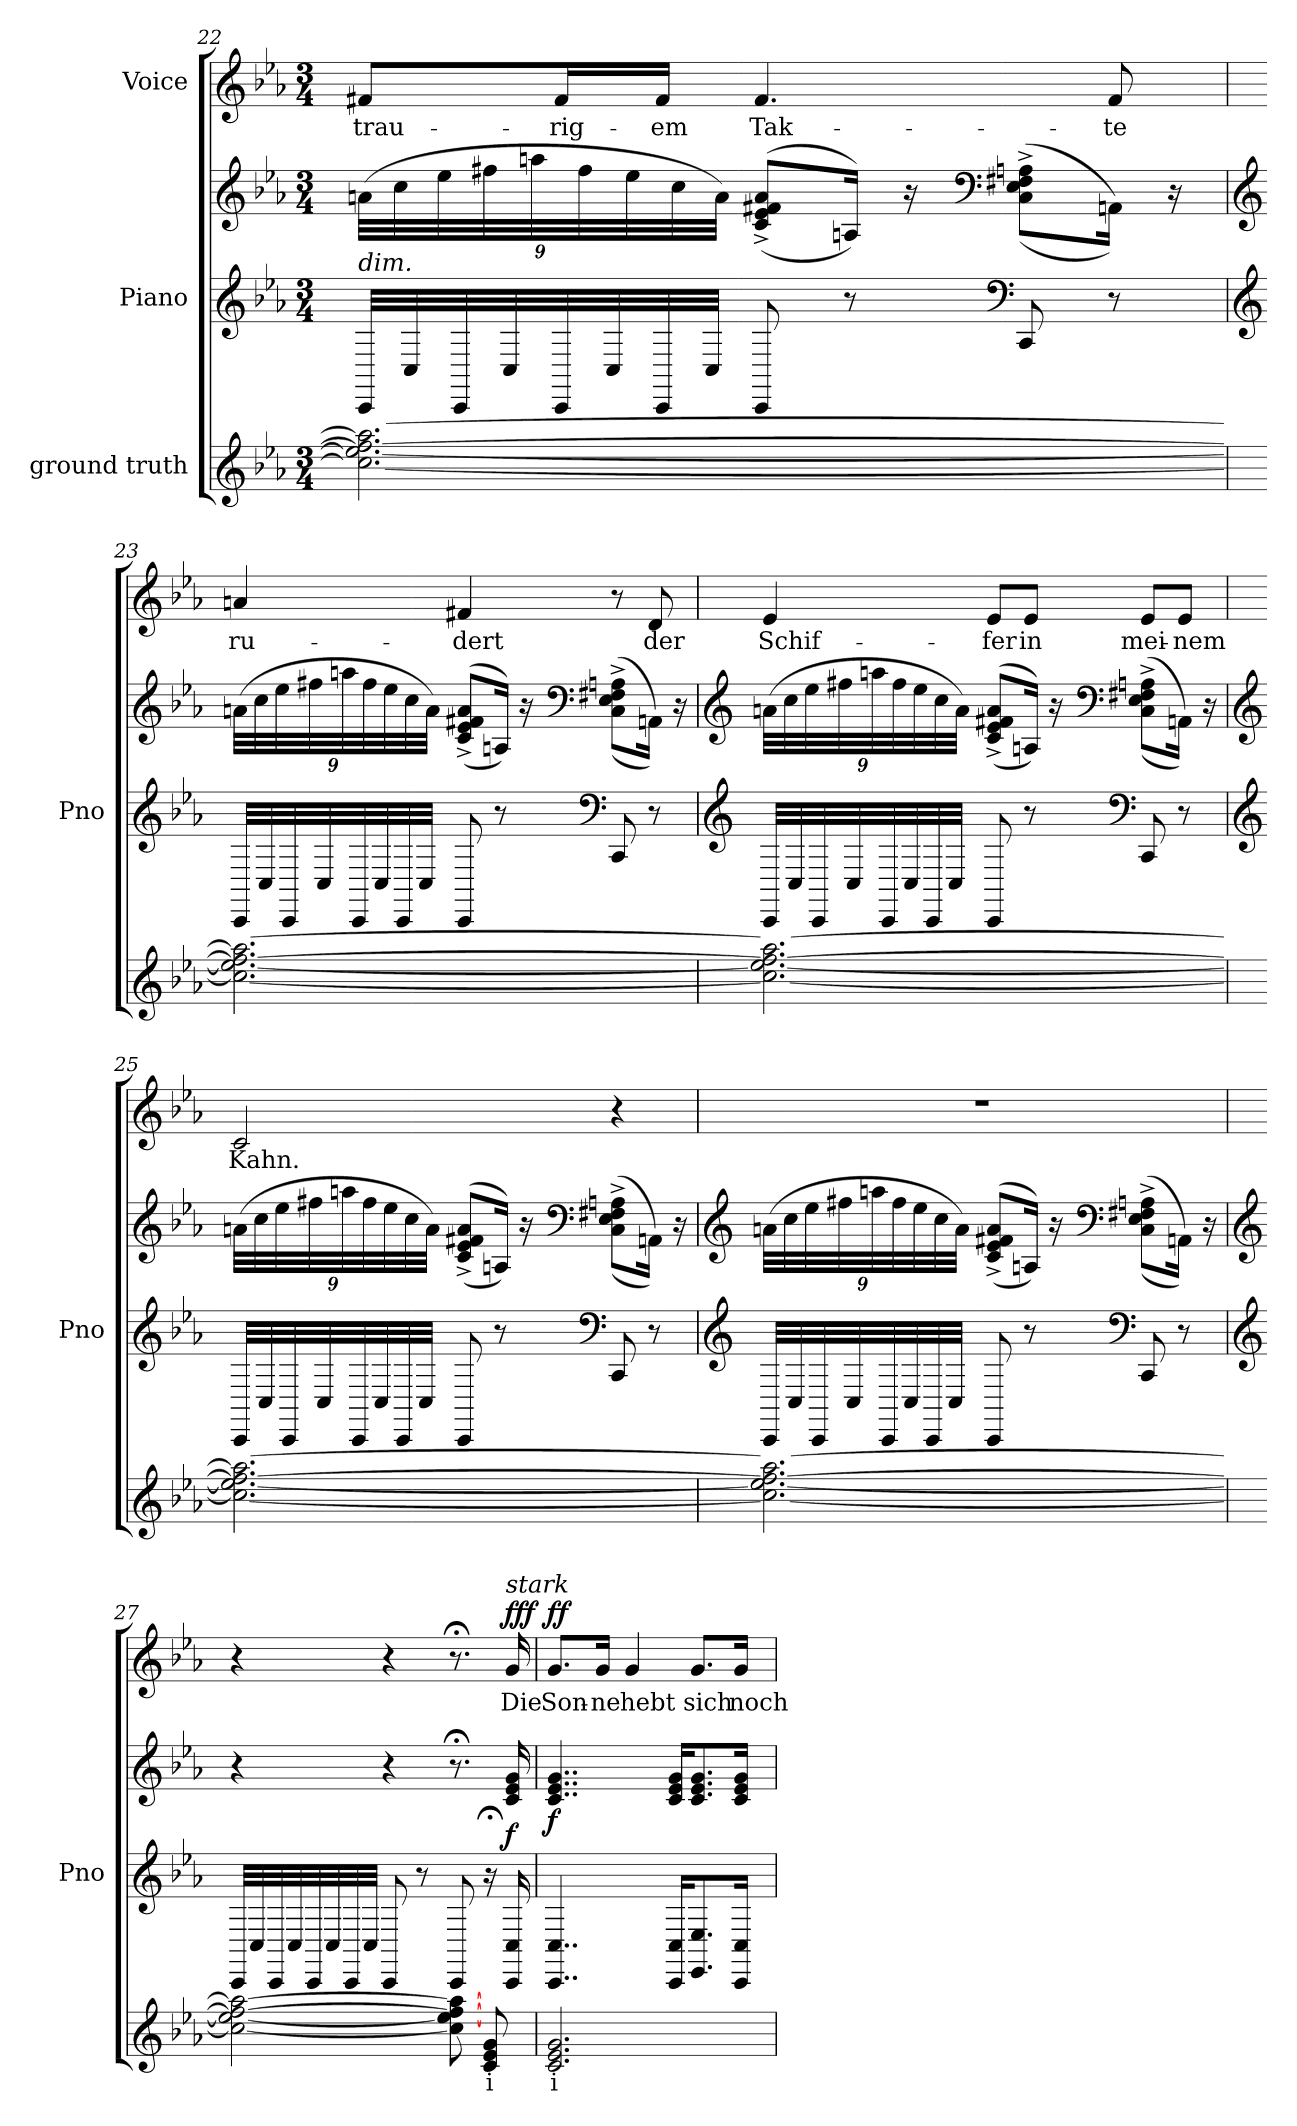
**kern	**text	**kern	**kern	**dynam	**kern	**text	**dynam
*part3	*part3	*part2	*part2	*part2	*part1	*part1	*part1
*staff4	*staff4	*staff3	*staff2	*staff2/3	*staff1	*staff1	*staff1
*I"ground truth	*	*I"Piano	*	*	*I"Voice	*	*
*	*	*I'Pno	*	*	*	*	*
*	*	*clefG2	*clefG2	*	*clefG2	*	*
*k[b-e-a-]	*	*k[b-e-a-]	*k[b-e-a-]	*	*k[b-e-a-]	*	*
*M3/4	*	*M3/4	*M3/4	*	*M3/4	*	*
=22	=22	=22	=22	=22	=22	=22	=22
*	*	*	*Xbrackettup	*	*	*	*
!	!	!LO:TX:a:i:t=dim.	!	!	!	!	!
!	!	!	!	!	!	!LO:LY:b	!
2.cc_ 2.ee-_ 2.ff#_ 2.aa_	.	32CC/LLL	(>36an\LLL	.	8f#X/L	trau-	.
.	.	.	36cc\	.	.	.	.
.	.	32C/	.	.	.	.	.
.	.	.	36ee-\	.	.	.	.
.	.	32CC/	.	.	.	.	.
.	.	.	36ff#X\	.	.	.	.
.	.	32C/	.	.	.	.	.
.	.	.	36aan\	.	.	.	.
!	!	!	!	!	!	!LO:LY:b	!
.	.	32CC/	.	.	16f#/L	-rig-	.
.	.	.	36ff#\	.	.	.	.
.	.	32C/	.	.	.	.	.
.	.	.	36ee-\	.	.	.	.
!	!	!	!	!	!	!LO:LY:b	!
.	.	32CC/	.	.	16f#/JJ	-em	.
.	.	.	36cc\	.	.	.	.
.	.	32C/JJJ	.	.	.	.	.
.	.	.	36a\JJJ)	.	.	.	.
!	!	!	!	!	!	!LO:LY:b	!
.	.	8CC/	(<(<8c/^ 8e-/^ 8f#X/^ 8a/^L	.	4.f#/	Tak-	.
.	.	8r	16An/Jk))	.	.	.	.
.	.	.	16r	.	.	.	.
*	*	*clefF4	*clefF4	*	*	*	*
.	.	8CC/	(>(>8C\^ 8E-\^ 8F#X\^ 8An\^L	.	.	.	.
!	!	!	!	!	!	!LO:LY:b	!
.	.	8r	16AAn\Jk))	.	8f#/	-te	.
.	.	.	16r	.	.	.	.
=23	=23	=23	=23	=23	=23	=23	=23
*	*	*clefG2	*clefG2	*	*	*	*
!	!	!	!	!	!	!LO:LY:b	!
2.cc_ 2.ee-_ 2.ff#_ 2.aa_	.	32CC/LLL	(>36an\LLL	.	4an/	ru-	.
.	.	.	36cc\	.	.	.	.
.	.	32C/	.	.	.	.	.
.	.	.	36ee-\	.	.	.	.
.	.	32CC/	.	.	.	.	.
.	.	.	36ff#X\	.	.	.	.
.	.	32C/	.	.	.	.	.
.	.	.	36aan\	.	.	.	.
.	.	32CC/	.	.	.	.	.
.	.	.	36ff#\	.	.	.	.
.	.	32C/	.	.	.	.	.
.	.	.	36ee-\	.	.	.	.
.	.	32CC/	.	.	.	.	.
.	.	.	36cc\	.	.	.	.
.	.	32C/JJJ	.	.	.	.	.
.	.	.	36a\JJJ)	.	.	.	.
!	!	!	!	!	!	!LO:LY:b	!
.	.	8CC/	(<(<8c/^ 8e-/^ 8f#X/^ 8a/^L	.	4f#X/	-dert	.
.	.	8r	16An/Jk))	.	.	.	.
.	.	.	16r	.	.	.	.
*	*	*clefF4	*clefF4	*	*	*	*
.	.	8CC/	(>(>8C\^ 8E-\^ 8F#X\^ 8An\^L	.	8r	.	.
!	!	!	!	!	!	!LO:LY:b	!
.	.	8r	16AAn\Jk))	.	8d/	der	.
.	.	.	16r	.	.	.	.
=24	=24	=24	=24	=24	=24	=24	=24
*	*	*clefG2	*clefG2	*	*	*	*
!	!	!	!	!	!	!LO:LY:b	!
2.cc_ 2.ee-_ 2.ff#_ 2.aa_	.	32CC/LLL	(>36an\LLL	.	4e-/	Schif-	.
.	.	.	36cc\	.	.	.	.
.	.	32C/	.	.	.	.	.
.	.	.	36ee-\	.	.	.	.
.	.	32CC/	.	.	.	.	.
.	.	.	36ff#X\	.	.	.	.
.	.	32C/	.	.	.	.	.
.	.	.	36aan\	.	.	.	.
.	.	32CC/	.	.	.	.	.
.	.	.	36ff#\	.	.	.	.
.	.	32C/	.	.	.	.	.
.	.	.	36ee-\	.	.	.	.
.	.	32CC/	.	.	.	.	.
.	.	.	36cc\	.	.	.	.
.	.	32C/JJJ	.	.	.	.	.
.	.	.	36a\JJJ)	.	.	.	.
!	!	!	!	!	!	!LO:LY:b	!
.	.	8CC/	(<(<8c/^ 8e-/^ 8f#X/^ 8a/^L	.	8e-/L	-fer	.
!	!	!	!	!	!	!LO:LY:b	!
.	.	8r	16An/Jk))	.	8e-/J	in	.
.	.	.	16r	.	.	.	.
*	*	*clefF4	*clefF4	*	*	*	*
!	!	!	!	!	!	!LO:LY:b	!
.	.	8CC/	(>(>8C\^ 8E-\^ 8F#X\^ 8An\^L	.	8e-/L	mei-	.
!	!	!	!	!	!	!LO:LY:b	!
.	.	8r	16AAn\Jk))	.	8e-/J	-nem	.
.	.	.	16r	.	.	.	.
=25	=25	=25	=25	=25	=25	=25	=25
*	*	*clefG2	*clefG2	*	*	*	*
!	!	!	!	!	!	!LO:LY:b	!
2.cc_ 2.ee-_ 2.ff#_ 2.aa_	.	32CC/LLL	(>36an\LLL	.	2c/	Kahn.	.
.	.	.	36cc\	.	.	.	.
.	.	32C/	.	.	.	.	.
.	.	.	36ee-\	.	.	.	.
.	.	32CC/	.	.	.	.	.
.	.	.	36ff#X\	.	.	.	.
.	.	32C/	.	.	.	.	.
.	.	.	36aan\	.	.	.	.
.	.	32CC/	.	.	.	.	.
.	.	.	36ff#\	.	.	.	.
.	.	32C/	.	.	.	.	.
.	.	.	36ee-\	.	.	.	.
.	.	32CC/	.	.	.	.	.
.	.	.	36cc\	.	.	.	.
.	.	32C/JJJ	.	.	.	.	.
.	.	.	36a\JJJ)	.	.	.	.
.	.	8CC/	(<(<8c/^ 8e-/^ 8f#X/^ 8a/^L	.	.	.	.
.	.	8r	16An/Jk))	.	.	.	.
.	.	.	16r	.	.	.	.
*	*	*clefF4	*clefF4	*	*	*	*
.	.	8CC/	(>(>8C\^ 8E-\^ 8F#X\^ 8An\^L	.	4r	.	.
.	.	8r	16AAn\Jk))	.	.	.	.
.	.	.	16r	.	.	.	.
=26	=26	=26	=26	=26	=26	=26	=26
*	*	*clefG2	*clefG2	*	*	*	*
*	*	*	*	*	*MM60	*	*
2.cc_ 2.ee-_ 2.ff#_ 2.aa_	.	32CC/LLL	(>36an\LLL	.	2.r	.	.
.	.	.	36cc\	.	.	.	.
.	.	32C/	.	.	.	.	.
.	.	.	36ee-\	.	.	.	.
.	.	32CC/	.	.	.	.	.
.	.	.	36ff#X\	.	.	.	.
.	.	32C/	.	.	.	.	.
.	.	.	36aan\	.	.	.	.
.	.	32CC/	.	.	.	.	.
.	.	.	36ff#\	.	.	.	.
.	.	32C/	.	.	.	.	.
.	.	.	36ee-\	.	.	.	.
.	.	32CC/	.	.	.	.	.
.	.	.	36cc\	.	.	.	.
.	.	32C/JJJ	.	.	.	.	.
.	.	.	36a\JJJ)	.	.	.	.
.	.	8CC/	(<(<8c/^ 8e-/^ 8f#X/^ 8a/^L	.	.	.	.
.	.	8r	16An/Jk))	.	.	.	.
.	.	.	16r	.	.	.	.
*	*	*clefF4	*clefF4	*	*	*	*
.	.	8CC/	(>(>8C\^ 8E-\^ 8F#X\^ 8An\^L	.	.	.	.
.	.	8r	16AAn\Jk))	.	.	.	.
.	.	.	16r	.	.	.	.
=27	=27	=27	=27	=27	=27	=27	=27
*	*	*clefG2	*clefG2	*	*	*	*
2cc_ 2ee-_ 2ff#_ 2aa_	.	32CC/LLL	4r	.	4r	.	.
.	.	32C/	.	.	.	.	.
.	.	32CC/	.	.	.	.	.
.	.	32C/	.	.	.	.	.
.	.	32CC/	.	.	.	.	.
.	.	32C/	.	.	.	.	.
.	.	32CC/	.	.	.	.	.
.	.	32C/JJJ	.	.	.	.	.
.	.	8CC/	4r	.	4r	.	.
.	.	8r	.	.	.	.	.
8cc] 8ee-_ 8ff#_ 8aa_	.	8CC/	8.r;<	.	8.r;<	.	.
8c 8e- 8g	i	16r;<	.	.	.	.	.
*	*	*	*	*	*MM50	*	*
!	!	!	!	!	!LO:TX:a:i:t=stark	!	!
!	!	!	!	!LO:DY:a=2	!	!LO:LY:b	!LO:DY:b
.	.	16CC/ 16C/	16c/ 16e-/ 16g/	f	16g/	Die	fff
=28	=28	=28	=28	=28	=28	=28	=28
!	!	!	!	!LO:DY:b	!	!LO:LY:b	!LO:DY:b
2.c 2.e- 2.g	i	4..CC/ 4..C/	4..c/ 4..e-/ 4..g/	f	8.g/L	Son-	ff
!	!	!	!	!	!	!LO:LY:b	!
.	.	.	.	.	16g/Jk	-ne	.
!	!	!	!	!	!	!LO:LY:b	!
.	.	.	.	.	4g/	hebt	.
.	.	16CC/ 16C/KL	16c/ 16e-/ 16g/KL	.	.	.	.
!	!	!	!	!	!	!LO:LY:b	!
.	.	8.EE-/ 8.E-/	8.c/ 8.e-/ 8.g/	.	8.g/L	sich	.
!	!	!	!	!	!	!LO:LY:b	!
.	.	16CC/ 16C/Jk	16c/ 16e-/ 16g/Jk	.	16g/Jk	noch	.
=	=	=	=	=	=	=	=
*-	*-	*-	*-	*-	*-	*-	*-
